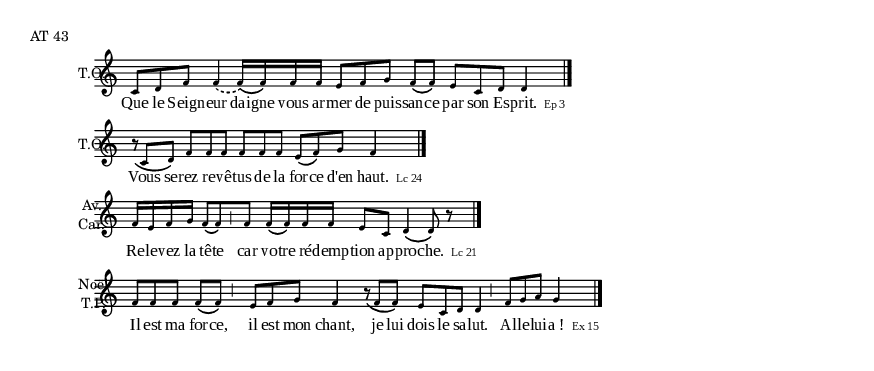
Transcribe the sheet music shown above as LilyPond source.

\version "2.14.0"
 \include "definitions.ly"
\markup {AT 43 }


\relative d' { 
	\new Staff {
		\cadenzaOn
		\set Staff.instrumentName = \markup{ \center-column {T.O.  } }
\times 2/3 { c8[ d f] }
\slurDashed f4(
f16)[\( f\) f f]
\times 2/3 { e8[ f g] }
f[\( f\)]
\times 2/3 { e[ c d] }
d4
		\endBar
	}
	\addlyrics {
Que le Seign -- eur dai -- gne vous ar -- mer de puis -- san -- ce par son Es -- prit.		
		\markup { \citation #"Ep 3" } 
	}
}
\relative d' { 
	\new Staff {
		\cadenzaOn
		\set Staff.instrumentName = \markup{ \center-column { T.O. } }
		\times 2/3 { r8_\( c[ d]\) }
		\times 2/3 { f8[ f f] }
		\times 2/3 { f8[ f f] }
		\times 2/3 { e8[\( f\) g] } f4
		\endBar
	}
	\addlyrics {
		Vous se -- rez re -- vê -- tus de la for -- ce d'en haut.		
		\markup { \citation #"Lc 24" } 
	}
}

\relative d' { 
	\new Staff {
		\cadenzaOn
		\set Staff.instrumentName = \markup{ \center-column {Av. Car.  } }
f16[ e f g]
\times 2/3 { f8[\( f\) \cesurebasse \pespace  f] }
f16[\( f\) f f]
e8[ c]
d4\( d8\) r
		\endBar
	}
	\addlyrics {
Re -- le -- vez la tê -- te car vo -- tre ré -- demp -- tion ap -- pro -- che.		
		\markup { \citation #"Lc 21" } 
	}
}

\relative d' { 
	\new Staff {
		\cadenzaOn
		\set Staff.instrumentName = \markup{ \center-column { Noël T.P. } }
\times 2/3 { f8[ f f] }
f[\( f\)]
\cesure\pespace 
\times 2/3 { e[ f g] }
f4
\pespace\pespace 
\times 2/3 { r8_\( f[ f]\) }
\times 2/3 { e[ c d] }
d4
\cesureall\pespace 
\times 2/3 { f8[ g a] }
g4
		\endBar
	}
	\addlyrics {
Il est ma for -- ce, il est mon chant, je lui dois le sa -- lut. Al -- le -- lui -- "a !"		
		\markup { \citation #"Ex 15" } 
	}
}
